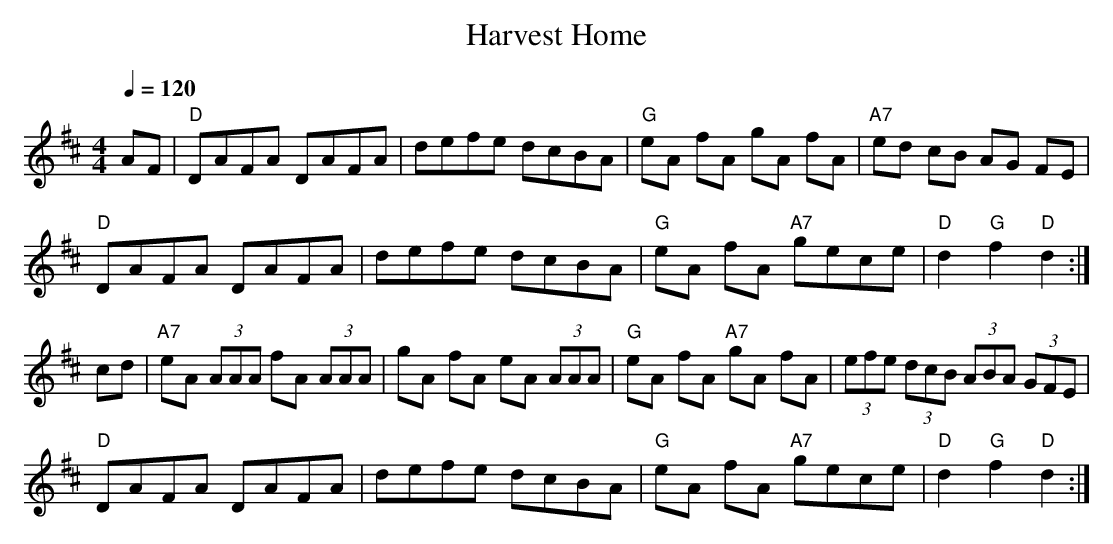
X:1
T:Harvest Home
M:4/4
K:D
L:1/8
Q:1/4=120
AF |\
"D" DAFA DAFA | defe dcBA | "G" eA fA gA fA | "A7" ed cB AG FE |
"D" DAFA DAFA | defe dcBA | "G" eA fA "A7" gece | "D" d2 "G" f2 "D" d2:|
cd |\
"A7" eA (3AAA fA (3AAA | gA fA eA (3AAA | "G" eA fA "A7" gA fA |\
    (3efe (3dcB (3ABA (3GFE|
"D" DAFA DAFA | defe dcBA | "G" eA fA "A7" gece | "D" d2 "G" f2 "D" d2:|
